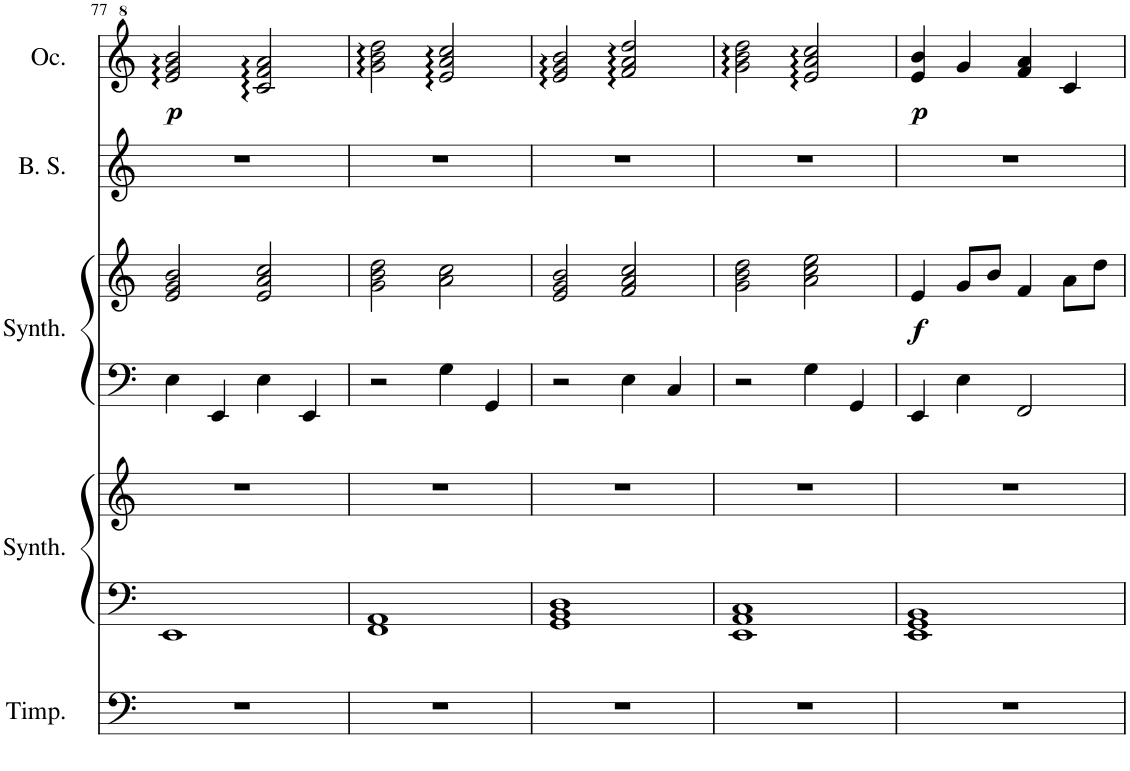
**kern	**kern	**kern	**kern	**kern	**dynam	**kern	**kern	**dynam
*part5	*part4	*part4	*part3	*part3	*part3	*part2	*part1	*part1
*staff7	*staff6	*staff5	*staff4	*staff3	*staff3/4	*staff2	*staff1	*staff1
*I"Timpani	*I"Brightness Synthesizer	*	*I"Warm Synthesizer	*	*	*I"Boy Soprano	*I"Ocarina	*
*I'Timp.	*I'Synth.	*	*I'Synth.	*	*	*I'B. S.	*I'Oc.	*
!!LO:PB:g=z
*clefF4	*clefF4	*clefG2	*clefF4	*clefG2	*	*clefG2	*clefG^2	*
*k[]	*k[]	*k[]	*k[]	*k[]	*	*k[]	*k[]	*
*M4/4	*M4/4	*M4/4	*M4/4	*M4/4	*	*M4/4	*M4/4	*
=77	=77	=77	=77	=77	=77	=77	=77	=77
!	!	!	!	!	!	!	!	!LO:DY:b
1r	1EE	1r	4E\	2e/ 2g/ 2b/	.	1r	2ee/ 2gg/ 2bb/	p
.	.	.	4EE/	.	.	.	.	.
.	.	.	4E\	2e/ 2a/ 2cc/	.	.	2cc/ 2ff/ 2aa/	.
.	.	.	4EE/	.	.	.	.	.
=78	=78	=78	=78	=78	=78	=78	=78	=78
1r	1FF 1AA	1r	2r	2g\ 2b\ 2dd\	.	1r	2gg\ 2bb\ 2ddd\	.
.	.	.	4G\	2a\ 2cc\	.	.	2ee/ 2aa/ 2ccc/	.
.	.	.	4GG/	.	.	.	.	.
=79	=79	=79	=79	=79	=79	=79	=79	=79
1r	1GG 1BB 1D	1r	2r	2e/ 2g/ 2b/	.	1r	2ee/ 2gg/ 2bb/	.
.	.	.	4E\	2f/ 2a/ 2cc/	.	.	2ff/ 2aa/ 2ddd/	.
.	.	.	4C/	.	.	.	.	.
=80	=80	=80	=80	=80	=80	=80	=80	=80
1r	1EE 1AA 1C	1r	2r	2g\ 2b\ 2dd\	.	1r	2gg\ 2bb\ 2ddd\	.
.	.	.	4G\	2a\ 2cc\ 2ee\	.	.	2ee/ 2aa/ 2ccc/	.
.	.	.	4GG/	.	.	.	.	.
=81	=81	=81	=81	=81	=81	=81	=81	=81
!	!	!	!	!	!LO:DY:b	!	!	!LO:DY:b
1r	1EE 1GG 1BB	1r	4EE/	4e/	f	1r	4ee/ 4bb/	p
.	.	.	4E\	8g/L	.	.	4gg/	.
.	.	.	.	8b/J	.	.	.	.
.	.	.	2FF/	4f/	.	.	4ff/ 4aa/	.
.	.	.	.	8a\L	.	.	4cc/	.
.	.	.	.	8dd\J	.	.	.	.
=	=	=	=	=	=	=	=	=
*-	*-	*-	*-	*-	*-	*-	*-	*-
